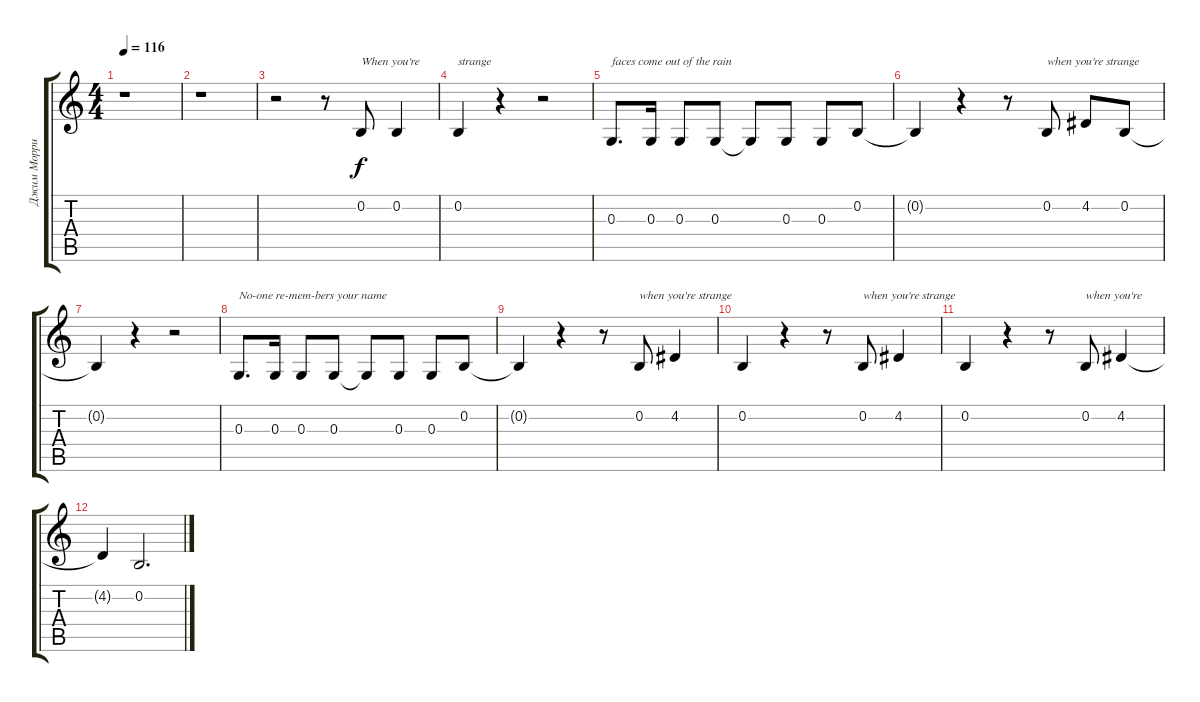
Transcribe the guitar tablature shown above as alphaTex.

\track ("Джим Моррисон" "Джим Морри") {instrument drawbarorgan}
\staff {score tabs}
\tuning (E4 B3 G3 D3 A2 E2) {hide}
\ts (4 4)
\tempo 116
\clef g2
\ks c
r.1{dy f} |
r.1 |
r.2 r.8 0.2.8{txt "When you're"} 0.2.4 |
0.2.4{txt "strange"} r.4 r.2 |
0.3.8{d txt "faces come out of the rain"} 0.3.16 0.3.8 0.3.8 0.3{t}.8 0.3.8 0.3.8 0.2.8 |
0.2{t}.4 r.4 r.8 0.2.8{txt "when you're strange"} 4.2.8 0.2.8 |
0.2{t}.4 r.4 r.2 |
0.3.8{d txt "No-one re-mem-bers your name"} 0.3.16 0.3.8 0.3.8 0.3{t}.8 0.3.8 0.3.8 0.2.8 |
0.2{t}.4 r.4 r.8 0.2.8{txt "when you're strange"} 4.2.4 |
0.2.4 r.4 r.8 0.2.8{txt "when you're strange"} 4.2.4 |
0.2.4 r.4 r.8 0.2.8{txt "when you're"} 4.2.4 |
4.2{t}.4 0.2.2{d}
